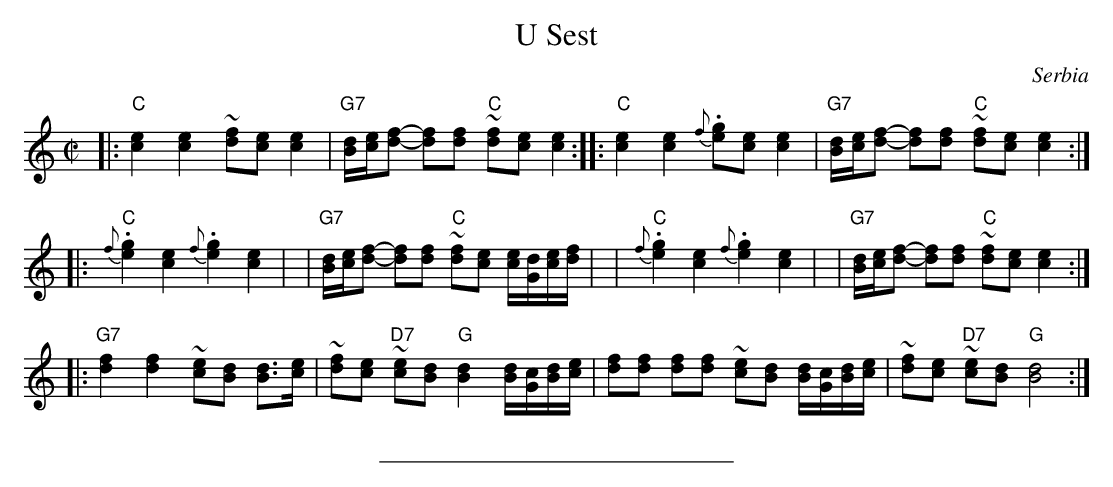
X:1
T: U Sest
O: Serbia
M: C|
L: 1/8
K: C
|: "C"[e2c2] [e2c2] ~[fd][ec] [e2c2] \
| "G7"[d/B/][e/c/][fd]- [fd][fd] "C"~[fd][ec] [e2c2] :| \
|: "C"[e2c2] [e2c2] {f}.[ge][ec] [e2c2] \
| "G7"[d/B/][e/c/][fd]- [fd][fd] "C"~[fd][ec] [e2c2] :|
|: "C"{f}.[g2e2] [e2c2] {f}.[g2e2] [e2c2] | \
| "G7"[d/B/][e/c/][fd]- [fd][fd] "C"~[fd][ec] [e/c/][d/G/][e/c/][f/d/] | \
| "C"{f}.[g2e2] [e2c2] {f}.[g2e2] [e2c2] | \
| "G7"[d/B/][e/c/][fd]- [fd][fd] "C"~[fd][ec] [e2c2] :|
|: "G7"[f2d2] [f2d2] ~[ec][dB] [dB]>[ec] \
| ~[fd][ec] "D7"~[ec][dB] "G"[d2B2] [d/B/][c/G/][d/B/][e/c/] \
| [fd][fd] [fd][fd] ~[ec][dB] [d/B/][c/G/][d/B/][e/c/] \
| ~[fd][ec] "D7"~[ec][dB] "G"[d4B4] :|
